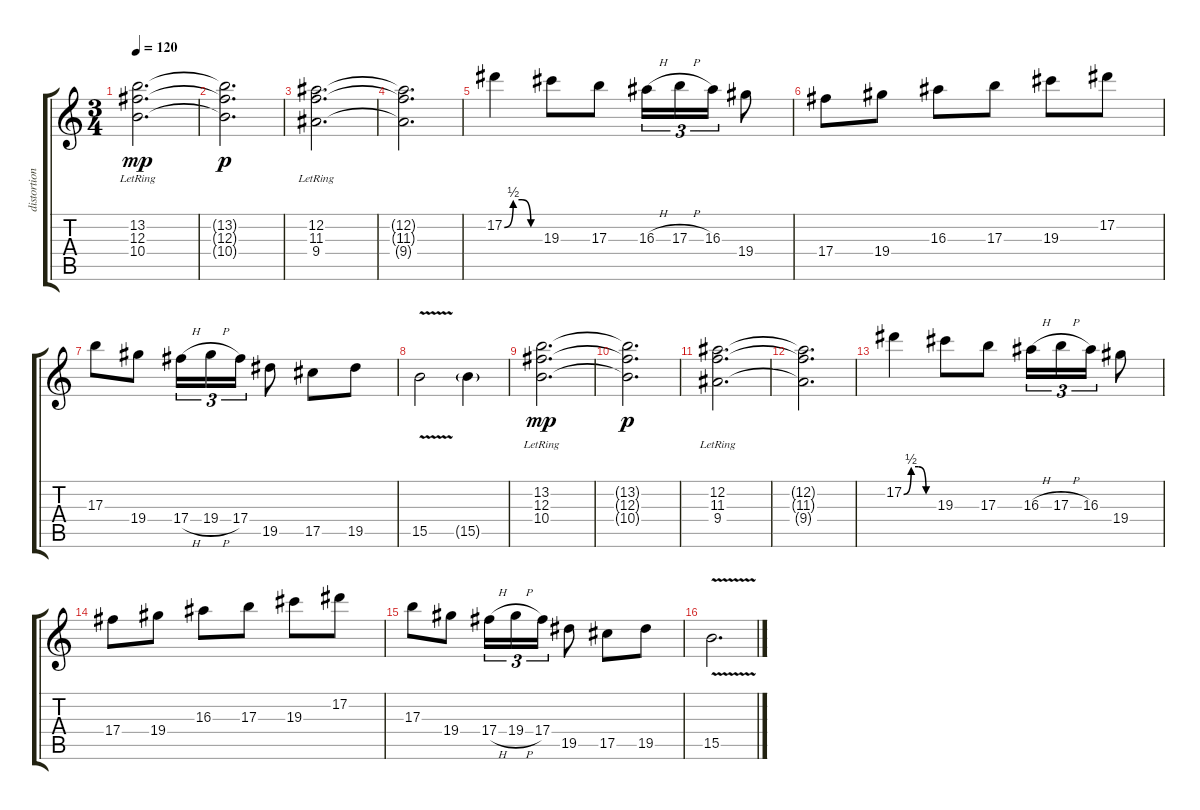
\track ("distortion guitar" "distortion") {instrument distortionguitar}
\staff {score tabs}
\tuning (Eb4 Bb3 Gb3 Db3 Ab2 Eb2) {hide}
\ts (3 4)
\tempo 120
\clef g2
\ks c
(13.2{lr} 12.3{lr} 10.4{lr}).2{d dy mp} |
(13.2{t} 12.3{t} 10.4{t}).2{d dy p} |
(12.2{lr} 11.3{lr} 9.4{lr}).2{d} |
(12.2{t} 11.3{t} 9.4{t}).2{d} |
17.2{be (custom 0 0 15 2 30 2 45 0 60 0)}.4 19.3.8 17.3.8 16.3{h}.16{tu (3 2)} 17.3{h}.16{tu (3 2)} 16.3.16{tu (3 2)} 19.4.8 |
17.4.8 19.4.8 16.3.8 17.3.8 19.3.8 17.2.8 |
17.3.8 19.4.8 17.4{h}.16{tu (3 2)} 19.4{h}.16{tu (3 2)} 17.4.16{tu (3 2)} 19.5.8 17.5.8 19.5.8 |
15.5{v}.2 15.5{g}.4{volume 13 instrument distortionguitar} |
(13.2{lr} 12.3{lr} 10.4{lr}).2{d dy mp} |
(13.2{t} 12.3{t} 10.4{t}).2{d dy p} |
(12.2{lr} 11.3{lr} 9.4{lr}).2{d} |
(12.2{t} 11.3{t} 9.4{t}).2{d} |
17.2{be (custom 0 0 15 2 30 2 45 0 60 0)}.4 19.3.8 17.3.8 16.3{h}.16{tu (3 2)} 17.3{h}.16{tu (3 2)} 16.3.16{tu (3 2)} 19.4.8 |
17.4.8 19.4.8 16.3.8 17.3.8 19.3.8 17.2.8 |
17.3.8 19.4.8 17.4{h}.16{tu (3 2)} 19.4{h}.16{tu (3 2)} 17.4.16{tu (3 2)} 19.5.8 17.5.8 19.5.8 |
15.5{v}.2{d}
